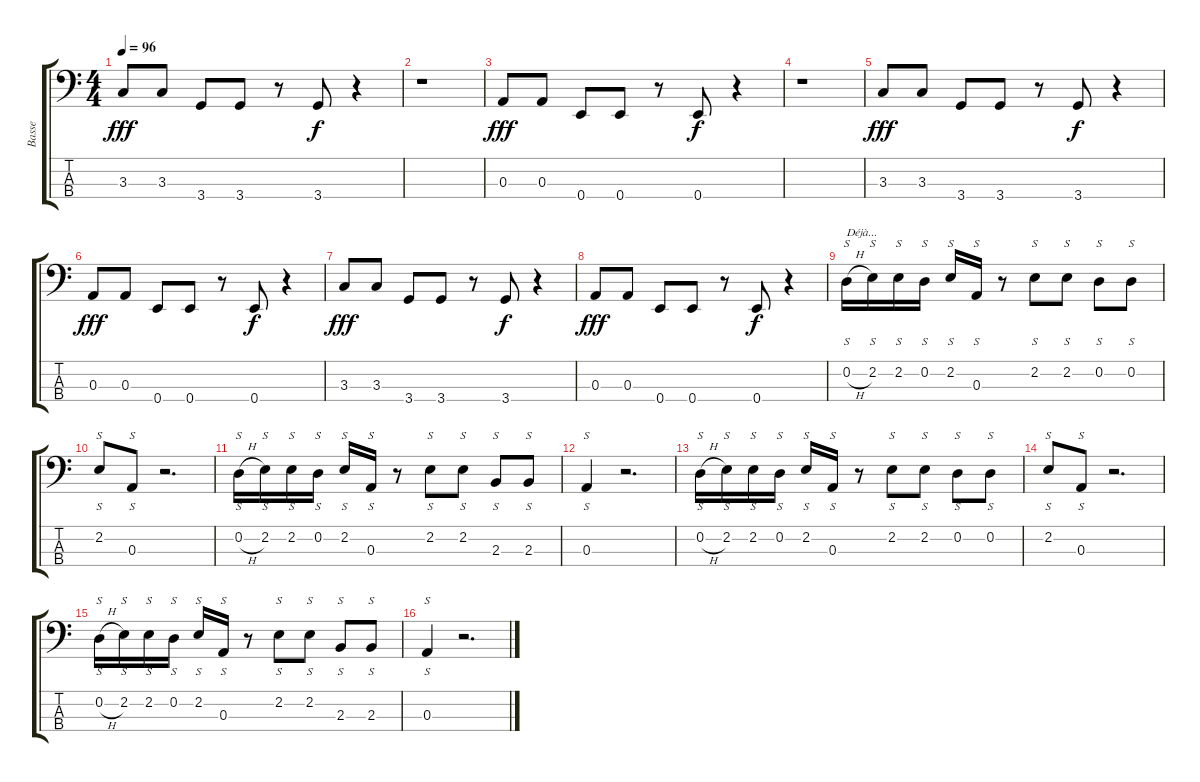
\track ("Basse" "Basse") {instrument electricbasspick}
\staff {score tabs}
\tuning (G2 D2 A1 E1) {hide}
\ts (4 4)
\tempo 96
\clef f4
\ks c
3.3.8{dy fff} 3.3.8 3.4.8 3.4.8 r.8 3.4.8{dy f} r.4 |
r.1 |
0.3.8{dy fff} 0.3.8 0.4.8 0.4.8 r.8 0.4.8{dy f} r.4 |
r.1 |
3.3.8{dy fff} 3.3.8 3.4.8 3.4.8 r.8 3.4.8{dy f} r.4 |
0.3.8{dy fff} 0.3.8 0.4.8 0.4.8 r.8 0.4.8{dy f} r.4 |
3.3.8{dy fff} 3.3.8 3.4.8 3.4.8 r.8 3.4.8{dy f} r.4 |
0.3.8{dy fff} 0.3.8 0.4.8 0.4.8 r.8 0.4.8{dy f} r.4 |
0.2{h}.16{s txt "Déjà..."} 2.2.16{s} 2.2.16{s} 0.2.16{s} 2.2.16{s} 0.3.16{s} r.8 2.2.8{s} 2.2.8{s} 0.2.8{s} 0.2.8{s} |
2.2.8{s} 0.3.8{s} r.2{d} |
0.2{h}.16{s} 2.2.16{s} 2.2.16{s} 0.2.16{s} 2.2.16{s} 0.3.16{s} r.8 2.2.8{s} 2.2.8{s} 2.3.8{s} 2.3.8{s} |
0.3.4{s} r.2{d} |
0.2{h}.16{s} 2.2.16{s} 2.2.16{s} 0.2.16{s} 2.2.16{s} 0.3.16{s} r.8 2.2.8{s} 2.2.8{s} 0.2.8{s} 0.2.8{s} |
2.2.8{s} 0.3.8{s} r.2{d} |
0.2{h}.16{s} 2.2.16{s} 2.2.16{s} 0.2.16{s} 2.2.16{s} 0.3.16{s} r.8 2.2.8{s} 2.2.8{s} 2.3.8{s} 2.3.8{s} |
0.3.4{s} r.2{d}
